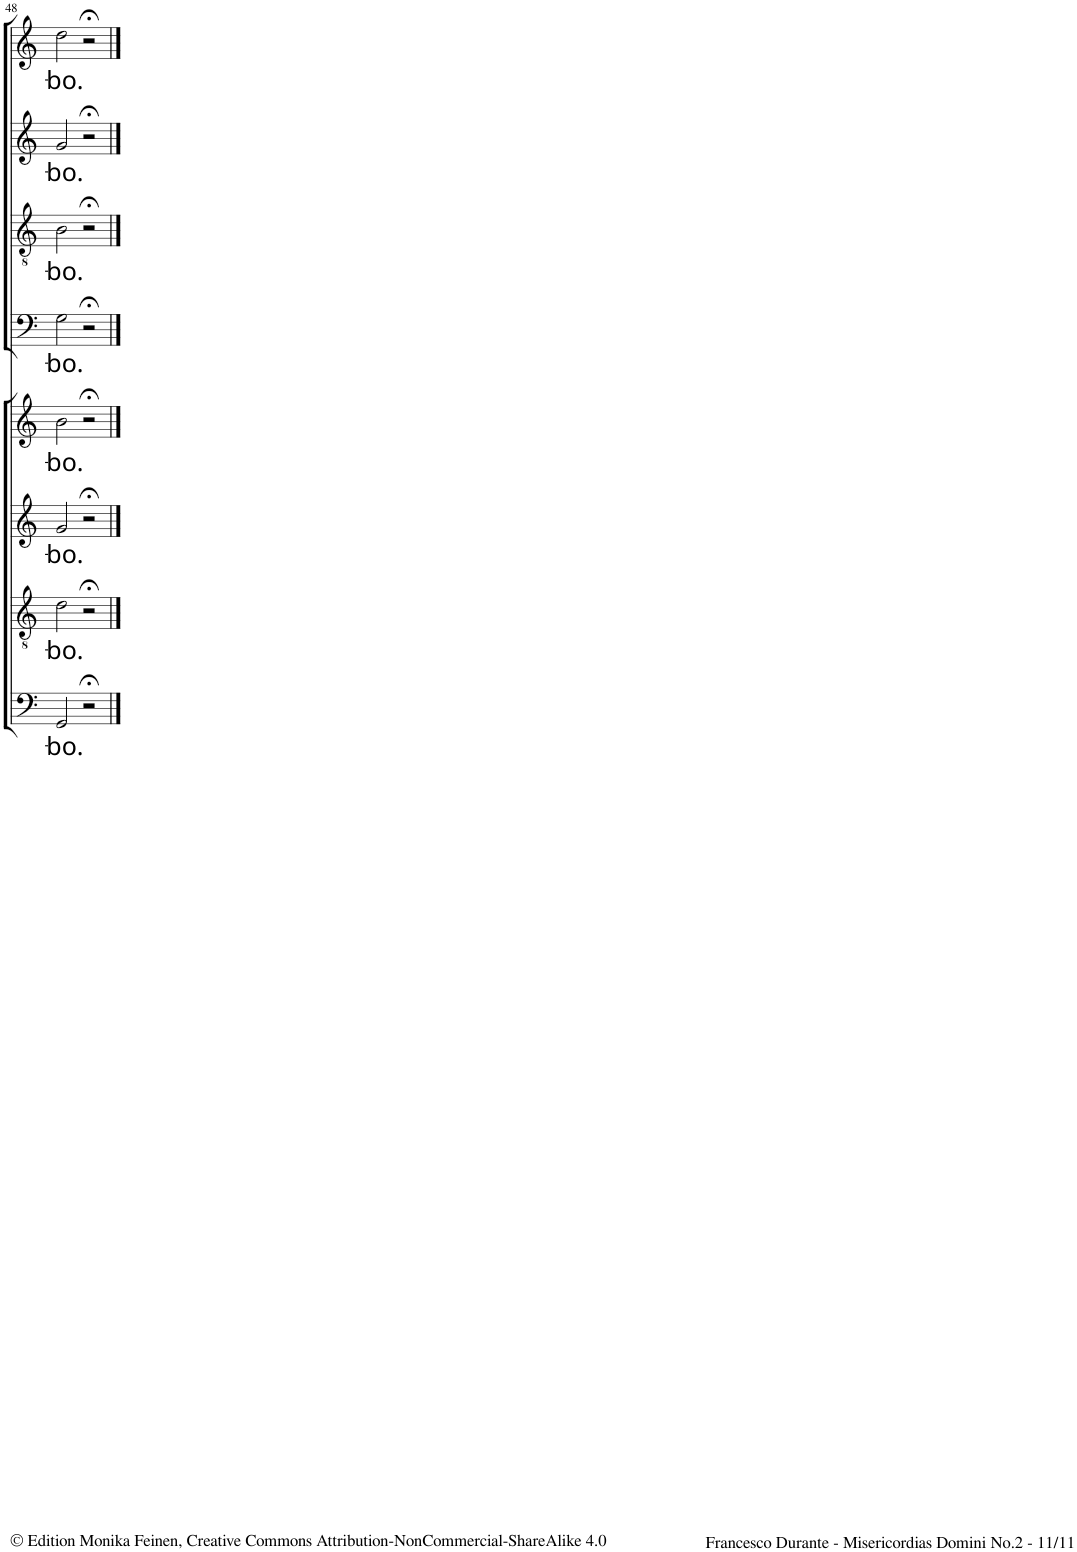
**kern	**text	**kern	**text	**kern	**text	**kern	**text	**kern	**text	**kern	**text	**kern	**text	**kern	**text
*part8	*part8	*part7	*part7	*part6	*part6	*part5	*part5	*part4	*part4	*part3	*part3	*part2	*part2	*part1	*part1
*staff8	*staff8	*staff7	*staff7	*staff6	*staff6	*staff5	*staff5	*staff4	*staff4	*staff3	*staff3	*staff2	*staff2	*staff1	*staff1
*I"BASSO II.	*	*I"TENORE II.	*	*I"ALTO II.	*	*I"CANTO II.	*	*I"BASSO I.	*	*I"TENORE I.	*	*I"ALTO I.	*	*I"CANTO I.	*
!!LO:PB:g=z
*clefF4	*	*clefGv2	*	*clefG2	*	*clefG2	*	*clefF4	*	*clefGv2	*	*clefG2	*	*clefG2	*
*k[]	*	*k[]	*	*k[]	*	*k[]	*	*k[]	*	*k[]	*	*k[]	*	*k[]	*
*M4/2	*	*M4/2	*	*M4/2	*	*M4/2	*	*M4/2	*	*M4/2	*	*M4/2	*	*M4/2	*
*met(c)	*	*met(c)	*	*met(c)	*	*met(c)	*	*met(c)	*	*met(c)	*	*met(c)	*	*met(c)	*
=48	=48	=48	=48	=48	=48	=48	=48	=48	=48	=48	=48	=48	=48	=48	=48
!	!LO:LY:b	!	!LO:LY:b	!	!LO:LY:b	!	!LO:LY:b	!	!LO:LY:b	!	!LO:LY:b	!	!LO:LY:b	!	!LO:LY:b
2GG/	-bo.	2d\	-bo.	2g/	-bo.	2b\	-bo.	2G\	-bo.	2B\	-bo.	2g/	-bo.	2dd\	-bo.
2r;<	.	2r;<	.	2r;<	.	2r;<	.	2r;<	.	2r;<	.	2r;<	.	2r;<	.
==	==	==	==	==	==	==	==	==	==	==	==	==	==	==	==
*-	*-	*-	*-	*-	*-	*-	*-	*-	*-	*-	*-	*-	*-	*-	*-
